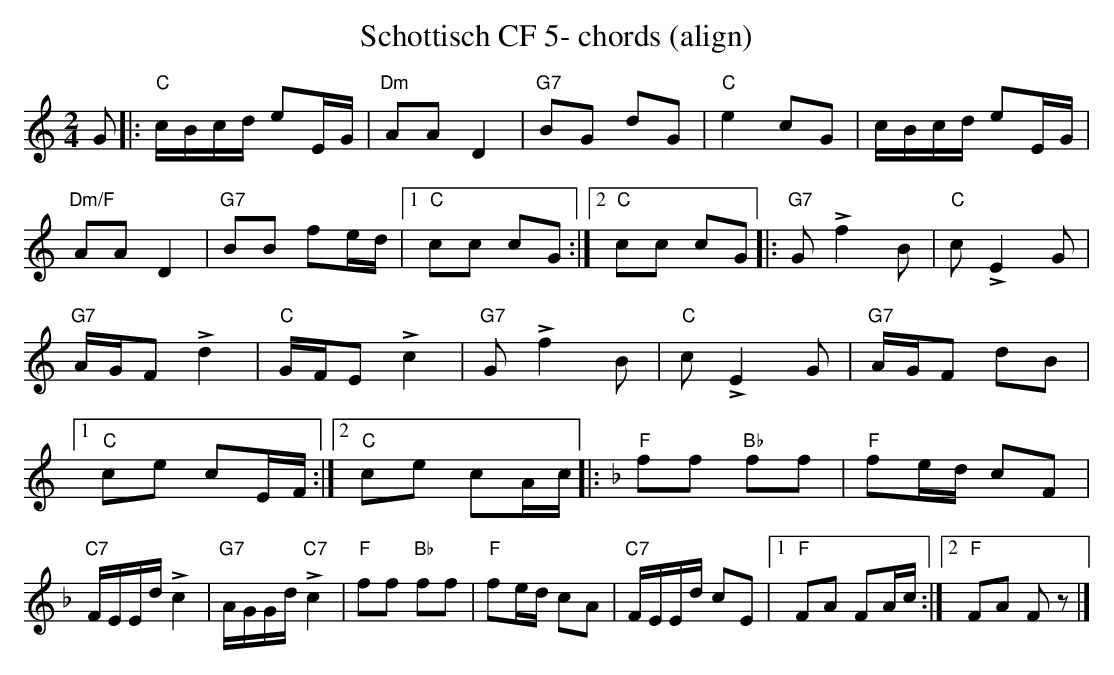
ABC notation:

X:1
T:Schottisch CF 5- chords (align)
M:2/4
L:1/16
K:Cmaj%%MIDI gchordon
G2 |: "C"cBcd e2EG | "Dm"A2A2D4 | "G7"B2G2 d2G2 | "C"e4c2G2 | cBcd e2EG | "Dm/F"A2A2D4 |\
"G7"B2B2 f2ed |1 "C"c2c2 c2G2 :|2 "C"c2c2 c2G2 |: "G7"G2!>!f4B2 | "C"c2!>!E4G2 | "G7"AGF2 !>!d4 | "C"GFE2 !>!c4 | \
"G7"G2!>!f4B2 | "C"c2!>!E4G2 | "G7"AGF2 d2B2 |1 "C"c2e2 c2EF :|2 "C"c2e2 c2Ac |: [K:Fmaj] "F"f2f2 "Bb"f2f2 | "F"f2ed c2F2 | \
"C7"FEEd !>!c4 | "G7"AGGd "C7"!>!c4 | "F"f2f2 "Bb"f2f2 | "F"f2ed c2A2 | "C7"FEEd c2E2 |1 "F"F2A2 F2Ac :|2 "F"F2A2 F2z2 |]
